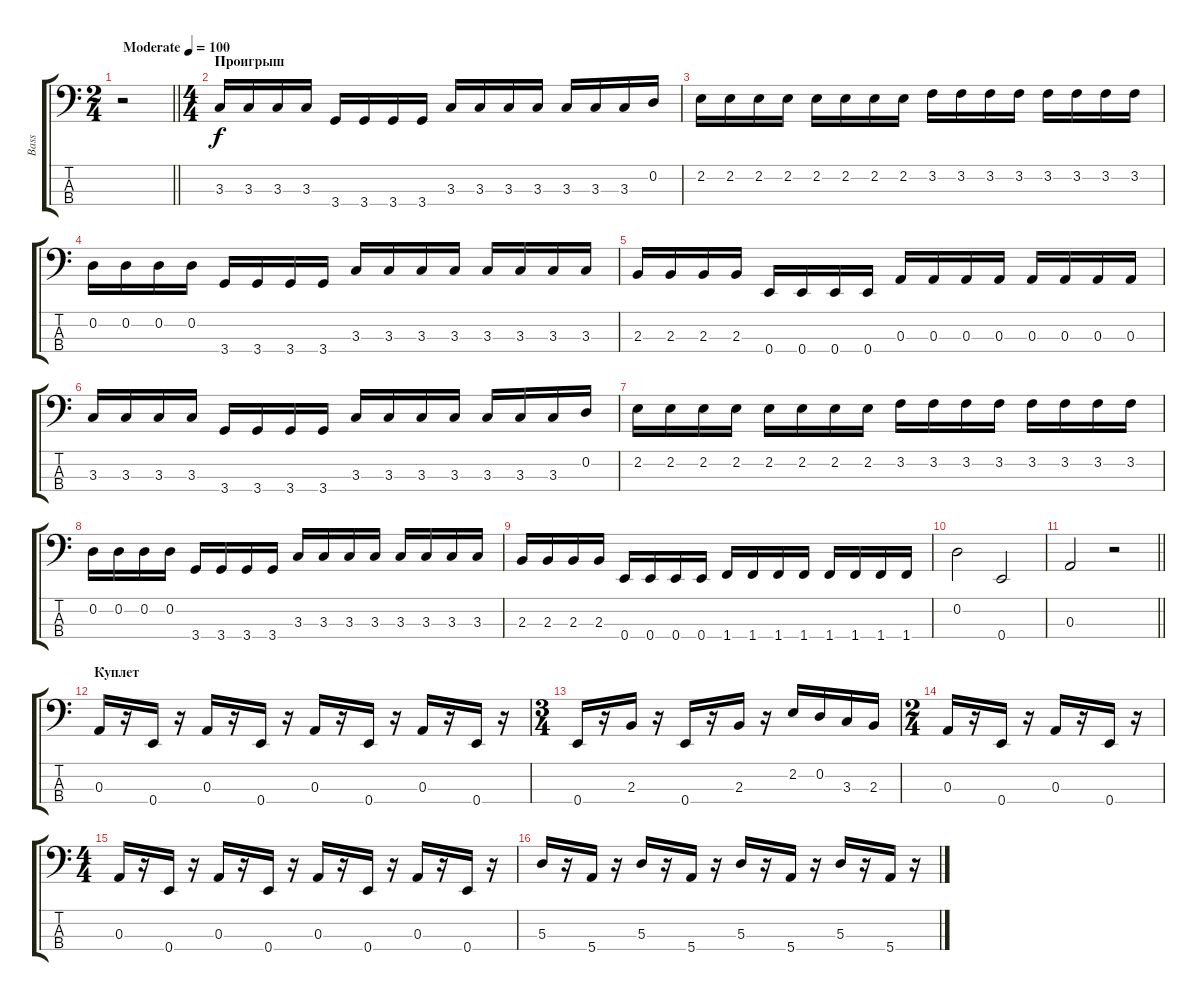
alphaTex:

\track ("Bass" "Bass") {instrument electricbassfinger}
\staff {score tabs}
\tuning (G2 D2 A1 E1) {hide}
\ts (2 4)
\tempo (100 "Moderate")
\clef f4
\barLineRight lightlight
\ks c
r.2{dy f instrument electricbassfinger} |
\ts (4 4)
\section ("" "Проигрыш")
3.3.16 3.3.16 3.3.16 3.3.16 3.4.16 3.4.16 3.4.16 3.4.16 3.3.16 3.3.16 3.3.16 3.3.16 3.3.16 3.3.16 3.3.16 0.2.16 |
2.2.16 2.2.16 2.2.16 2.2.16 2.2.16 2.2.16 2.2.16 2.2.16 3.2.16 3.2.16 3.2.16 3.2.16 3.2.16 3.2.16 3.2.16 3.2.16 |
0.2.16 0.2.16 0.2.16 0.2.16 3.4.16 3.4.16 3.4.16 3.4.16 3.3.16 3.3.16 3.3.16 3.3.16 3.3.16 3.3.16 3.3.16 3.3.16 |
2.3.16 2.3.16 2.3.16 2.3.16 0.4.16 0.4.16 0.4.16 0.4.16 0.3.16 0.3.16 0.3.16 0.3.16 0.3.16 0.3.16 0.3.16 0.3.16 |
3.3.16 3.3.16 3.3.16 3.3.16 3.4.16 3.4.16 3.4.16 3.4.16 3.3.16 3.3.16 3.3.16 3.3.16 3.3.16 3.3.16 3.3.16 0.2.16 |
2.2.16 2.2.16 2.2.16 2.2.16 2.2.16 2.2.16 2.2.16 2.2.16 3.2.16 3.2.16 3.2.16 3.2.16 3.2.16 3.2.16 3.2.16 3.2.16 |
0.2.16 0.2.16 0.2.16 0.2.16 3.4.16 3.4.16 3.4.16 3.4.16 3.3.16 3.3.16 3.3.16 3.3.16 3.3.16 3.3.16 3.3.16 3.3.16 |
2.3.16 2.3.16 2.3.16 2.3.16 0.4.16 0.4.16 0.4.16 0.4.16 1.4.16 1.4.16 1.4.16 1.4.16 1.4.16 1.4.16 1.4.16 1.4.16 |
0.2.2 0.4.2 |
\barLineRight lightlight
0.3.2 r.2 |
\section ("" "Куплет")
0.3.16 r.16 0.4.16 r.16 0.3.16 r.16 0.4.16 r.16 0.3.16 r.16 0.4.16 r.16 0.3.16 r.16 0.4.16 r.16 |
\ts (3 4)
0.4.16 r.16 2.3.16 r.16 0.4.16 r.16 2.3.16 r.16 2.2.16 0.2.16 3.3.16 2.3.16 |
\ts (2 4)
0.3.16 r.16 0.4.16 r.16 0.3.16 r.16 0.4.16 r.16 |
\ts (4 4)
0.3.16 r.16 0.4.16 r.16 0.3.16 r.16 0.4.16 r.16 0.3.16 r.16 0.4.16 r.16 0.3.16 r.16 0.4.16 r.16 |
5.3.16 r.16 5.4.16 r.16 5.3.16 r.16 5.4.16 r.16 5.3.16 r.16 5.4.16 r.16 5.3.16 r.16 5.4.16 r.16
